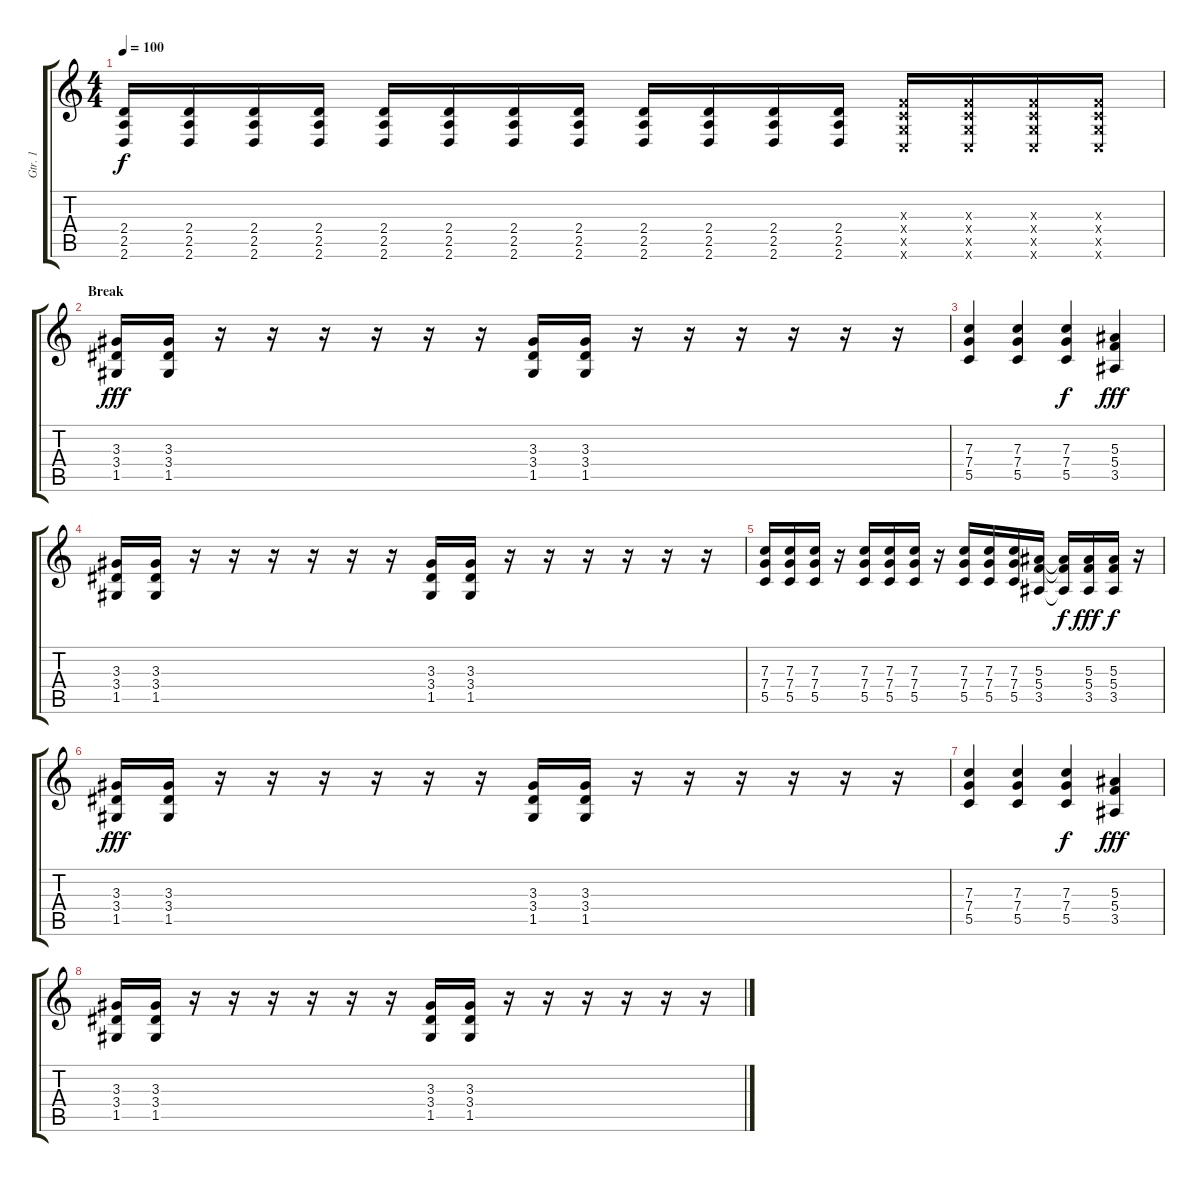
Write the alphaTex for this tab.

\track ("Gtr. 1" "Gtr. 1") {instrument distortionguitar}
\staff {score tabs}
\tuning (D4 A3 F3 C3 G2 C2) {hide}
\ts (4 4)
\tempo 100
\clef g2
\ks c
(2.4 2.5 2.6).16{dy f} (2.4 2.5 2.6).16 (2.4 2.5 2.6).16 (2.4 2.5 2.6).16 (2.4 2.5 2.6).16 (2.4 2.5 2.6).16 (2.4 2.5 2.6).16 (2.4 2.5 2.6).16 (2.4 2.5 2.6).16 (2.4 2.5 2.6).16 (2.4 2.5 2.6).16 (2.4 2.5 2.6).16 (0.3{x} 0.4{x} 0.5{x} 0.6{x}).16 (0.3{x} 0.4{x} 0.5{x} 0.6{x}).16 (0.3{x} 0.4{x} 0.5{x} 0.6{x}).16 (0.3{x} 0.4{x} 0.5{x} 0.6{x}).16 |
\section ("" "Break")
(3.3 3.4 1.5).16{dy fff} (3.3 3.4 1.5).16 r.16 r.16 r.16 r.16 r.16 r.16 (3.3 3.4 1.5).16 (3.3 3.4 1.5).16 r.16 r.16 r.16 r.16 r.16 r.16 |
(7.3 7.4 5.5).4 (7.3 7.4 5.5).4 (7.3 7.4 5.5).4{dy f} (5.3 5.4 3.5).4{dy fff} |
(3.3 3.4 1.5).16 (3.3 3.4 1.5).16 r.16 r.16 r.16 r.16 r.16 r.16 (3.3 3.4 1.5).16 (3.3 3.4 1.5).16 r.16 r.16 r.16 r.16 r.16 r.16 |
(7.3 7.4 5.5).16 (7.3 7.4 5.5).16 (7.3 7.4 5.5).16 r.16 (7.3 7.4 5.5).16 (7.3 7.4 5.5).16 (7.3 7.4 5.5).16 r.16 (7.3 7.4 5.5).16 (7.3 7.4 5.5).16 (7.3 7.4 5.5).16 (5.3 5.4 3.5).16 (5.3{t} 5.4{t} 3.5{t}).16{dy f} (5.3 5.4 3.5).16{dy fff} (5.3 5.4 3.5).16{dy f} r.16 |
(3.3 3.4 1.5).16{dy fff} (3.3 3.4 1.5).16 r.16 r.16 r.16 r.16 r.16 r.16 (3.3 3.4 1.5).16 (3.3 3.4 1.5).16 r.16 r.16 r.16 r.16 r.16 r.16 |
(7.3 7.4 5.5).4 (7.3 7.4 5.5).4 (7.3 7.4 5.5).4{dy f} (5.3 5.4 3.5).4{dy fff} |
(3.3 3.4 1.5).16 (3.3 3.4 1.5).16 r.16 r.16 r.16 r.16 r.16 r.16 (3.3 3.4 1.5).16 (3.3 3.4 1.5).16 r.16 r.16 r.16 r.16 r.16 r.16
